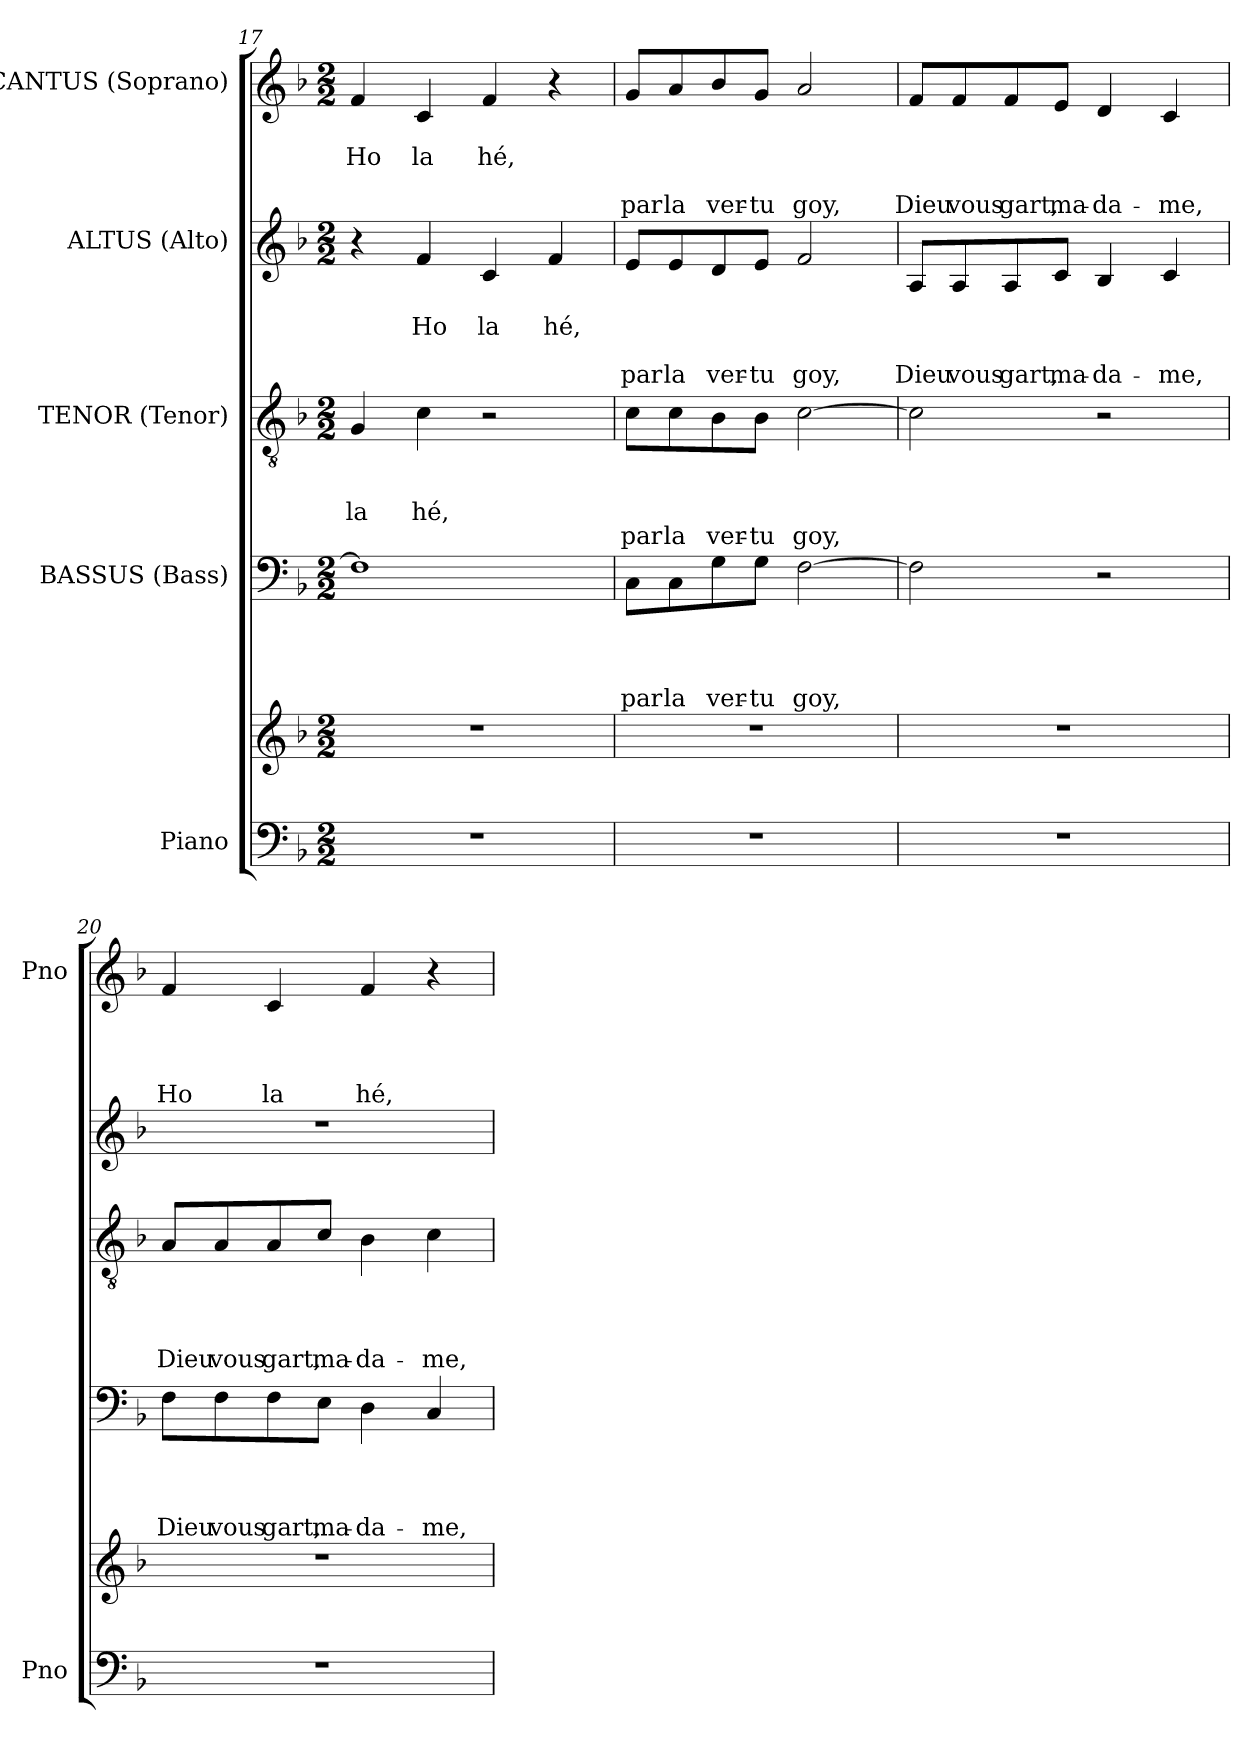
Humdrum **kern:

**kern	**kern	**kern	**text	**text	**text	**text	**kern	**text	**text	**text	**text	**kern	**text	**text	**text	**text	**kern	**text	**text	**text	**text
*part5	*part5	*part4	*part4	*part4	*part4	*part4	*part3	*part3	*part3	*part3	*part3	*part2	*part2	*part2	*part2	*part2	*part1	*part1	*part1	*part1	*part1
*staff6	*staff5	*staff4	*staff4	*staff4	*staff4	*staff4	*staff3	*staff3	*staff3	*staff3	*staff3	*staff2	*staff2	*staff2	*staff2	*staff2	*staff1	*staff1	*staff1	*staff1	*staff1
*I"Piano	*	*I"BASSUS (Bass)	*	*	*	*	*I"TENOR (Tenor)	*	*	*	*	*I"ALTUS (Alto)	*	*	*	*	*I"CANTUS (Soprano)	*	*	*	*
*I'Pno	*	*	*	*	*	*	*	*	*	*	*	*	*	*	*	*	*I'Pno	*	*	*	*
!!LO:LB:g=z
*clefF4	*clefG2	*clefF4	*	*	*	*	*clefGv2	*	*	*	*	*clefG2	*	*	*	*	*clefG2	*	*	*	*
*k[b-]	*k[b-]	*k[b-]	*	*	*	*	*k[b-]	*	*	*	*	*k[b-]	*	*	*	*	*k[b-]	*	*	*	*
*F:	*F:	*F:	*	*	*	*	*F:	*	*	*	*	*F:	*	*	*	*	*F:	*	*	*	*
*M2/2	*M2/2	*M2/2	*	*	*	*	*M2/2	*	*	*	*	*M2/2	*	*	*	*	*M2/2	*	*	*	*
=17	=17	=17	=17	=17	=17	=17	=17	=17	=17	=17	=17	=17	=17	=17	=17	=17	=17	=17	=17	=17	=17
1r	1r	1F]	.	.	.	.	4G/	.	.	la	.	4r	.	.	.	.	4f/	.	Ho	.	.
.	.	.	.	.	.	.	4c\	.	.	hé,	.	4f/	.	Ho	.	.	4c/	.	la	.	.
.	.	.	.	.	.	.	2r	.	.	.	.	4c/	.	la	.	.	4f/	.	hé,	.	.
.	.	.	.	.	.	.	.	.	.	.	.	4f/	.	hé,	.	.	4r	.	.	.	.
=18	=18	=18	=18	=18	=18	=18	=18	=18	=18	=18	=18	=18	=18	=18	=18	=18	=18	=18	=18	=18	=18
1r	1r	8C\L	.	.	.	par	8c\L	.	.	.	par	8e/L	.	.	.	par	8g/L	.	.	.	par
.	.	8C\	.	.	.	la	8c\	.	.	.	la	8e/	.	.	.	la	8a/	.	.	.	la
.	.	8G\	.	.	.	ver-	8B-\	.	.	.	ver-	8d/	.	.	.	ver-	8b-/	.	.	.	ver-
.	.	8G\J	.	.	.	-tu	8B-\J	.	.	.	-tu	8e/J	.	.	.	-tu	8g/J	.	.	.	-tu
.	.	[2F\	.	.	.	goy,	[2c\	.	.	.	goy,	2f/	.	.	.	goy,	2a/	.	.	.	goy,
=19	=19	=19	=19	=19	=19	=19	=19	=19	=19	=19	=19	=19	=19	=19	=19	=19	=19	=19	=19	=19	=19
1r	1r	2F\]	.	.	.	.	2c\]	.	.	.	.	8A/L	.	.	.	Dieu	8f/L	.	.	.	Dieu
.	.	.	.	.	.	.	.	.	.	.	.	8A/	.	.	.	vous	8f/	.	.	.	vous
.	.	.	.	.	.	.	.	.	.	.	.	8A/	.	.	.	gart,	8f/	.	.	.	gart,
.	.	.	.	.	.	.	.	.	.	.	.	8c/J	.	.	.	ma-	8e/J	.	.	.	ma-
.	.	2r	.	.	.	.	2r	.	.	.	.	4B-/	.	.	.	-da-	4d/	.	.	.	-da-
.	.	.	.	.	.	.	.	.	.	.	.	4c/	.	.	.	-me,	4c/	.	.	.	-me,
=20	=20	=20	=20	=20	=20	=20	=20	=20	=20	=20	=20	=20	=20	=20	=20	=20	=20	=20	=20	=20	=20
1r	1r	8F\L	.	.	.	Dieu	8A/L	.	.	.	Dieu	1r	.	.	.	.	4f/	.	.	.	Ho
.	.	8F\	.	.	.	vous	8A/	.	.	.	vous	.	.	.	.	.	.	.	.	.	.
.	.	8F\	.	.	.	gart,	8A/	.	.	.	gart,	.	.	.	.	.	4c/	.	.	.	la
.	.	8E\J	.	.	.	ma-	8c/J	.	.	.	ma-	.	.	.	.	.	.	.	.	.	.
.	.	4D\	.	.	.	-da-	4B-\	.	.	.	-da-	.	.	.	.	.	4f/	.	.	.	hé,
.	.	4C/	.	.	.	-me,	4c\	.	.	.	-me,	.	.	.	.	.	4r	.	.	.	.
=	=	=	=	=	=	=	=	=	=	=	=	=	=	=	=	=	=	=	=	=	=
*-	*-	*-	*-	*-	*-	*-	*-	*-	*-	*-	*-	*-	*-	*-	*-	*-	*-	*-	*-	*-	*-
